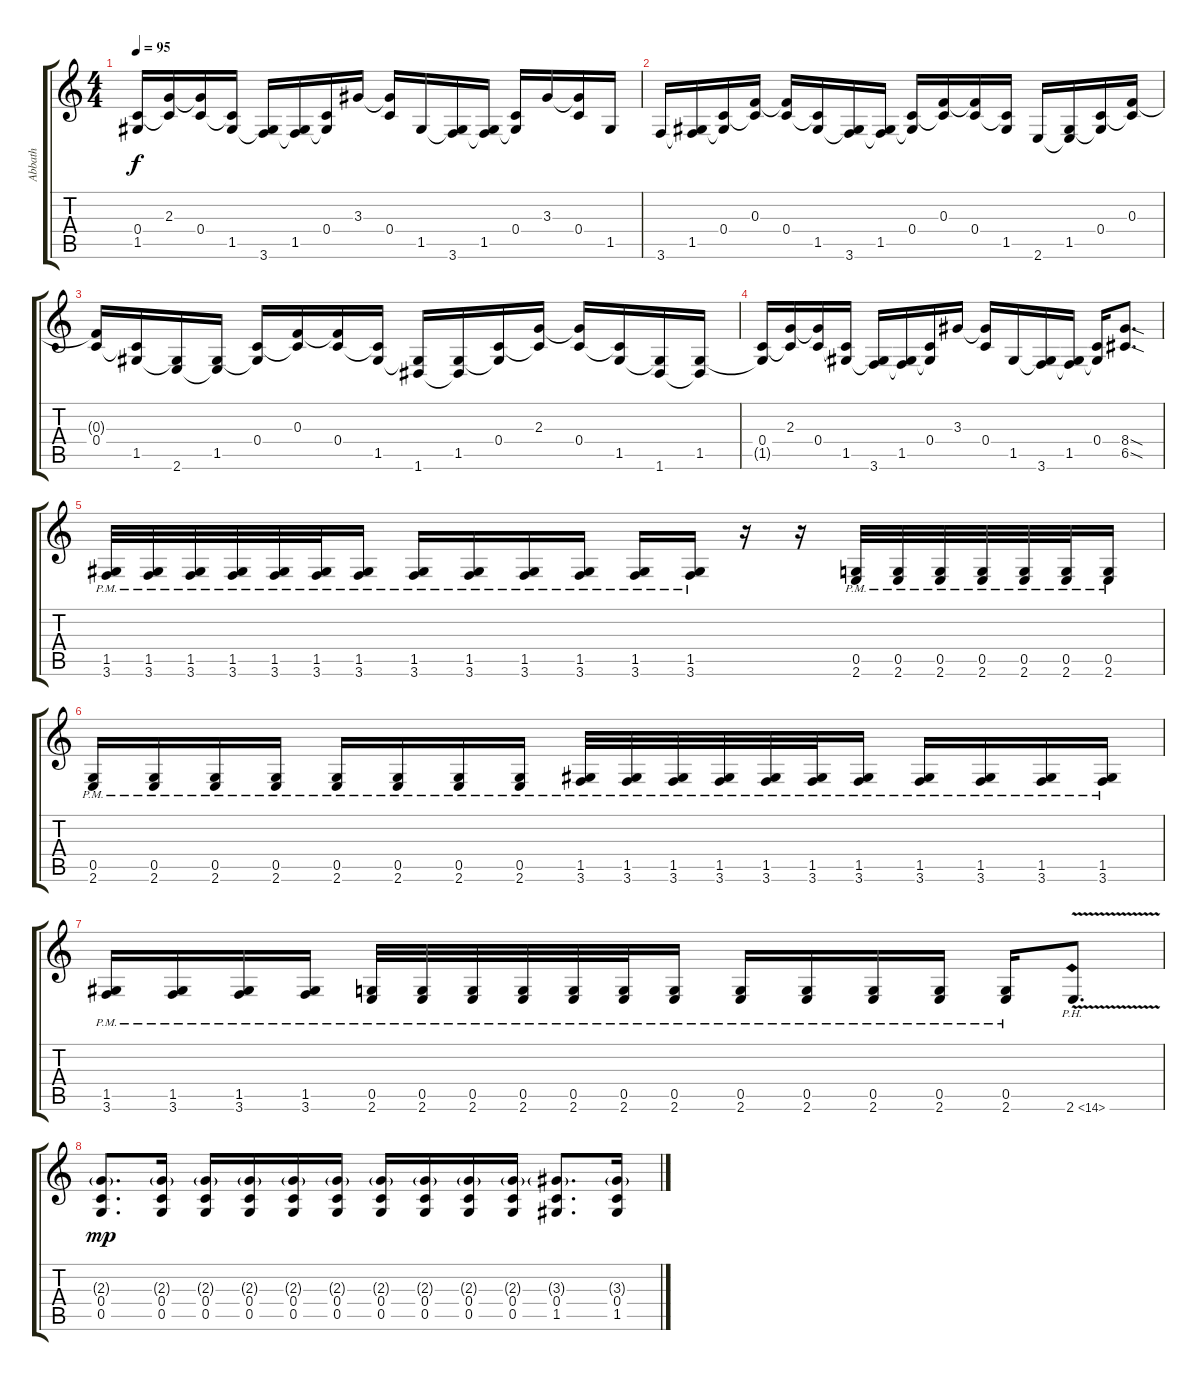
\track ("Abbath" "Abbath") {instrument distortionguitar}
\staff {score tabs}
\tuning (D4 A3 F3 C3 G2 D2) {hide}
\ts (4 4)
\tempo 95
\clef g2
\ks c
(0.4 1.5{t}).16{dy f} (2.3 0.4{t}).16 (2.3{t} 0.4).16 (0.4{t} 1.5).16 (1.5{t} 3.6).16 (1.5 3.6{t}).16 (0.4 1.5{t}).16 3.3.16 (3.3{t} 0.4).16 1.5.16 (1.5{t} 3.6).16 (1.5 3.6{t}).16 (0.4 1.5{t}).16 3.3.16 (3.3{t} 0.4).16 1.5.16 |
3.6.16 (1.5 3.6{t}).16 (0.4 1.5{t}).16 (0.3 0.4{t}).16 (0.3{t} 0.4).16 (0.4{t} 1.5).16 (1.5{t} 3.6).16 (1.5 3.6{t}).16 (0.4 1.5{t}).16 (0.3 0.4{t}).16 (0.3{t} 0.4).16 (0.4{t} 1.5).16 2.6.16 (1.5 2.6{t}).16 (0.4 1.5{t}).16 (0.3 0.4{t}).16 |
(0.3{t} 0.4).16 (0.4{t} 1.5).16 (1.5{t} 2.6).16 (1.5 2.6{t}).16 (0.4 1.5{t}).16 (0.3 0.4{t}).16 (0.3{t} 0.4).16 (0.4{t} 1.5).16 (1.5{t} 1.6).16 (1.5 1.6{t}).16 (0.4 1.5{t}).16 (2.3 0.4{t}).16 (2.3{t} 0.4).16 (0.4{t} 1.5).16 (1.5{t} 1.6).16 (1.5 1.6{t}).16 |
(0.4 1.5{t}).16 (2.3 0.4{t}).16 (2.3{t} 0.4).16 (0.4{t} 1.5).16 (1.5{t} 3.6).16 (1.5 3.6{t}).16 (0.4 1.5{t}).16 3.3.16 (3.3{t} 0.4).16 1.5.16 (1.5{t} 3.6).16 (1.5 3.6{t}).16 (0.4 1.5{t}).16 (8.4{sod} 6.5{sod}).8{d} |
(1.5{pm} 3.6{pm}).32 (1.5{pm} 3.6{pm}).32 (1.5{pm} 3.6{pm}).32 (1.5{pm} 3.6{pm}).32 (1.5{pm} 3.6{pm}).32 (1.5{pm} 3.6{pm}).32 (1.5{pm} 3.6{pm}).16 (1.5{pm} 3.6{pm}).16 (1.5{pm} 3.6{pm}).16 (1.5{pm} 3.6{pm}).16 (1.5{pm} 3.6{pm}).16 (1.5{pm} 3.6{pm}).16 (1.5{pm} 3.6{pm}).16 r.16 r.16 (0.5{pm} 2.6{pm}).32 (0.5{pm} 2.6{pm}).32 (0.5{pm} 2.6{pm}).32 (0.5{pm} 2.6{pm}).32 (0.5{pm} 2.6{pm}).32 (0.5{pm} 2.6{pm}).32 (0.5{pm} 2.6{pm}).16 |
(0.5{pm} 2.6{pm}).16 (0.5{pm} 2.6{pm}).16 (0.5{pm} 2.6{pm}).16 (0.5{pm} 2.6{pm}).16 (0.5{pm} 2.6{pm}).16 (0.5{pm} 2.6{pm}).16 (0.5{pm} 2.6{pm}).16 (0.5{pm} 2.6{pm}).16 (1.5{pm} 3.6{pm}).32 (1.5{pm} 3.6{pm}).32 (1.5{pm} 3.6{pm}).32 (1.5{pm} 3.6{pm}).32 (1.5{pm} 3.6{pm}).32 (1.5{pm} 3.6{pm}).32 (1.5{pm} 3.6{pm}).16 (1.5{pm} 3.6{pm}).16 (1.5{pm} 3.6{pm}).16 (1.5{pm} 3.6{pm}).16 (1.5{pm} 3.6{pm}).16 |
(1.5{pm} 3.6{pm}).16 (1.5{pm} 3.6{pm}).16 (1.5{pm} 3.6{pm}).16 (1.5{pm} 3.6{pm}).16 (0.5{pm} 2.6{pm}).32 (0.5{pm} 2.6{pm}).32 (0.5{pm} 2.6{pm}).32 (0.5{pm} 2.6{pm}).32 (0.5{pm} 2.6{pm}).32 (0.5{pm} 2.6{pm}).32 (0.5{pm} 2.6{pm}).16 (0.5{pm} 2.6{pm}).16 (0.5{pm} 2.6{pm}).16 (0.5{pm} 2.6{pm}).16 (0.5{pm} 2.6{pm}).16 (0.5{pm} 2.6{pm}).16 2.6{ph 12 v}.8{d} |
(2.3{g} 0.4 0.5).8{d dy mp} (2.3{g} 0.4 0.5).16 (2.3{g} 0.4 0.5).16 (2.3{g} 0.4 0.5).16 (2.3{g} 0.4 0.5).16 (2.3{g} 0.4 0.5).16 (2.3{g} 0.4 0.5).16 (2.3{g} 0.4 0.5).16 (2.3{g} 0.4 0.5).16 (2.3{g} 0.4 0.5).16 (3.3{g} 0.4 1.5).8{d} (3.3{g} 0.4 1.5).16
